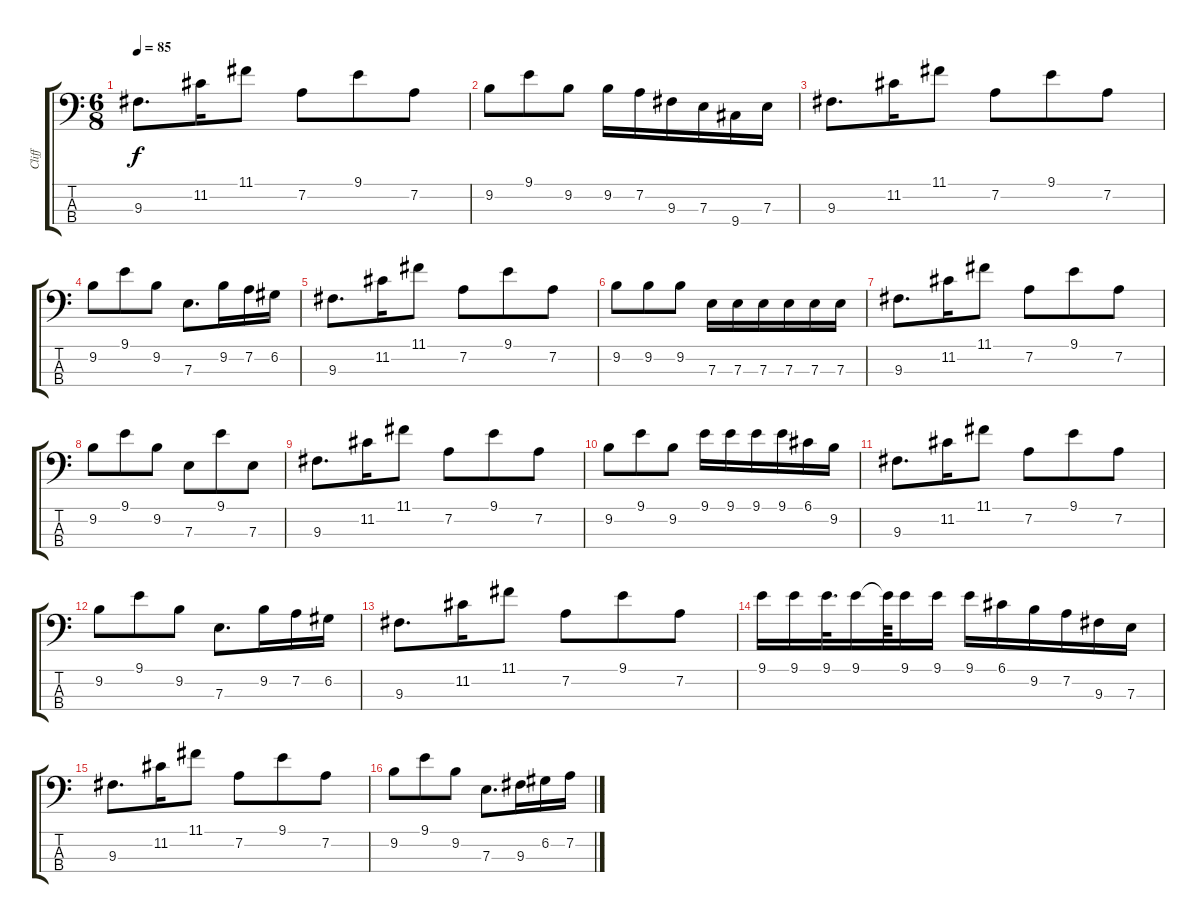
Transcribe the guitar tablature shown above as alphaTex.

\track ("Cliff" "Cliff") {instrument electricbassfinger}
\staff {score tabs}
\tuning (G2 D2 A1 E1) {hide}
\ts (6 8)
\tempo 85
\clef f4
\ks c
9.3.8{d dy f} 11.2.16 11.1.8 7.2.8 9.1.8 7.2.8 |
9.2.8 9.1.8 9.2.8 9.2.16 7.2.16 9.3.16 7.3.16 9.4.16 7.3.16 |
9.3.8{d} 11.2.16 11.1.8 7.2.8 9.1.8 7.2.8 |
9.2.8 9.1.8 9.2.8 7.3.8{d} 9.2.16 7.2.16 6.2.16 |
9.3.8{d} 11.2.16 11.1.8 7.2.8 9.1.8 7.2.8 |
9.2.8 9.2.8 9.2.8 7.3.16 7.3.16 7.3.16 7.3.16 7.3.16 7.3.16 |
9.3.8{d} 11.2.16 11.1.8 7.2.8 9.1.8 7.2.8 |
9.2.8 9.1.8 9.2.8 7.3.8 9.1.8 7.3.8 |
9.3.8{d} 11.2.16 11.1.8 7.2.8 9.1.8 7.2.8 |
9.2.8 9.1.8 9.2.8 9.1.16 9.1.16 9.1.16 9.1.16 6.1.16 9.2.16 |
9.3.8{d} 11.2.16 11.1.8 7.2.8 9.1.8 7.2.8 |
9.2.8 9.1.8 9.2.8 7.3.8{d} 9.2.16 7.2.16 6.2.16 |
9.3.8{d} 11.2.16 11.1.8 7.2.8 9.1.8 7.2.8 |
9.1.16 9.1.16 9.1.32{d} 9.1.16 9.1{t}.64 9.1.16 9.1.16 9.1.16 6.1.16 9.2.16 7.2.16 9.3.16 7.3.16 |
9.3.8{d} 11.2.16 11.1.8 7.2.8 9.1.8 7.2.8 |
9.2.8 9.1.8 9.2.8 7.3.8{d} 9.3.16 6.2.16 7.2.16
